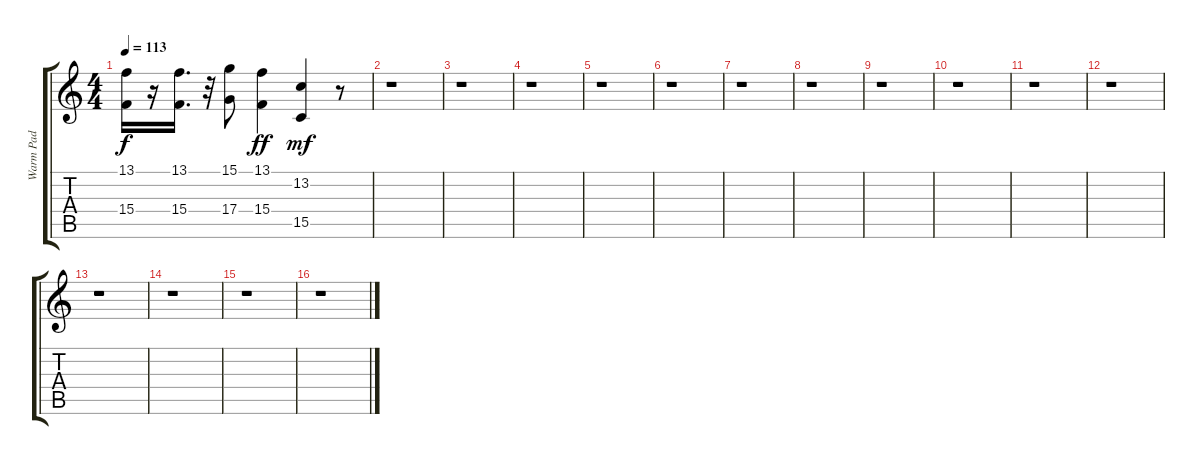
\track ("Warm Pad" "Warm Pad") {instrument pad2warm}
\staff {score tabs}
\tuning (E4 B3 G3 D3 A2 E2) {hide}
\ts (4 4)
\tempo 113
\clef g2
\ks c
(13.1 15.4).16{dy f} r.16 (13.1 15.4).16{d} r.32 (15.1 17.4).8 (13.1 15.4).4{dy ff} (13.2 15.5).4{dy mf} r.8 |
r.1 |
r.1 |
r.1 |
r.1 |
r.1 |
r.1 |
r.1 |
r.1 |
r.1 |
r.1 |
r.1 |
r.1 |
r.1 |
r.1 |
r.1
